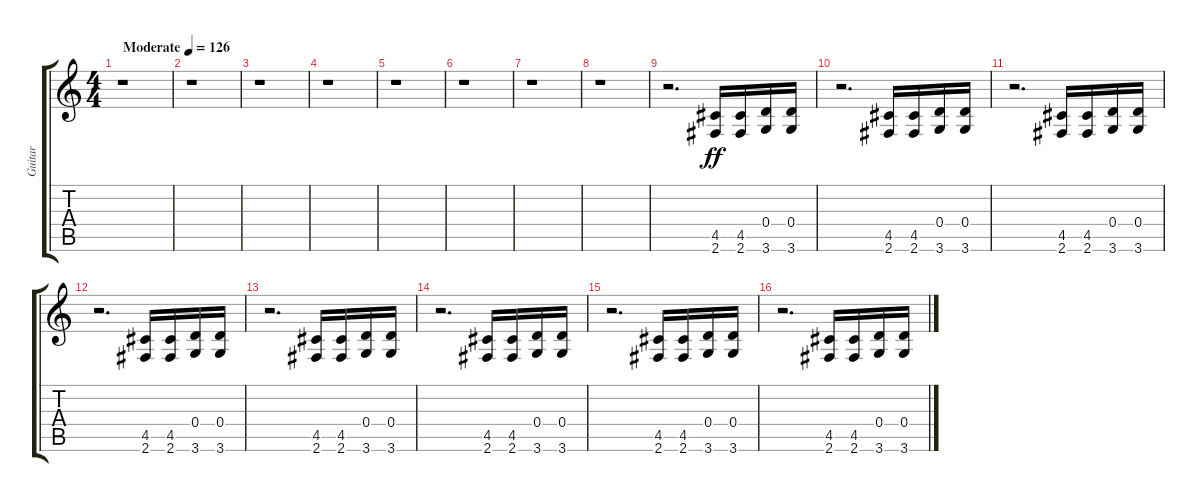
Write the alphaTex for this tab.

\track ("Guitar" "Guitar") {instrument distortionguitar}
\staff {score tabs}
\tuning (E4 B3 G3 D3 A2 E2) {hide}
\ts (4 4)
\tempo (126 "Moderate")
\clef g2
\ks c
r.1{dy ff instrument distortionguitar} |
r.1 |
r.1 |
r.1 |
r.1 |
r.1 |
r.1 |
r.1 |
r.2{d} (4.5 2.6).16 (4.5 2.6).16 (0.4 3.6).16 (0.4 3.6).16 |
r.2{d} (4.5 2.6).16 (4.5 2.6).16 (0.4 3.6).16 (0.4 3.6).16 |
r.2{d} (4.5 2.6).16 (4.5 2.6).16 (0.4 3.6).16 (0.4 3.6).16 |
r.2{d} (4.5 2.6).16 (4.5 2.6).16 (0.4 3.6).16 (0.4 3.6).16 |
r.2{d} (4.5 2.6).16 (4.5 2.6).16 (0.4 3.6).16 (0.4 3.6).16 |
r.2{d} (4.5 2.6).16 (4.5 2.6).16 (0.4 3.6).16 (0.4 3.6).16 |
r.2{d} (4.5 2.6).16 (4.5 2.6).16 (0.4 3.6).16 (0.4 3.6).16 |
r.2{d} (4.5 2.6).16 (4.5 2.6).16 (0.4 3.6).16 (0.4 3.6).16
